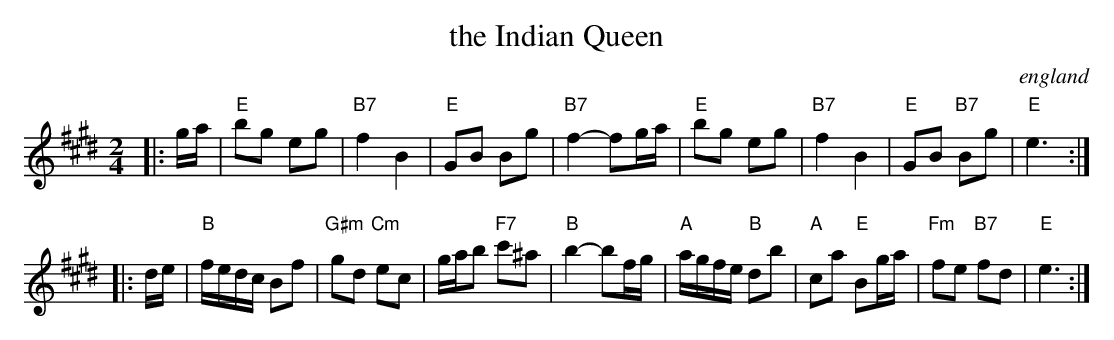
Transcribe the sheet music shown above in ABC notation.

X:1
T: the Indian Queen
O:england
M: 2/4
L: 1/16
K: E
|: ga \
| "E"b2g2 e2g2 | "B7"f4 B4 | "E"G2B2 B2g2 | "B7"f4- f2ga \
| "E"b2g2 e2g2 | "B7"f4 B4 | "E"G2B2 "B7"B2g2 | "E"e6 :|
|: de \
| "B"fedc B2f2 | "G#m"g2d2 "Cm"e2c2 | gab2 "F7"c'2^a2 | "B"b4- b2fg \
| "A"agfe "B"d2b2 | "A"c2a2 "E"B2ga | "Fm"f2e2 "B7"f2d2 | "E"e6 :|
